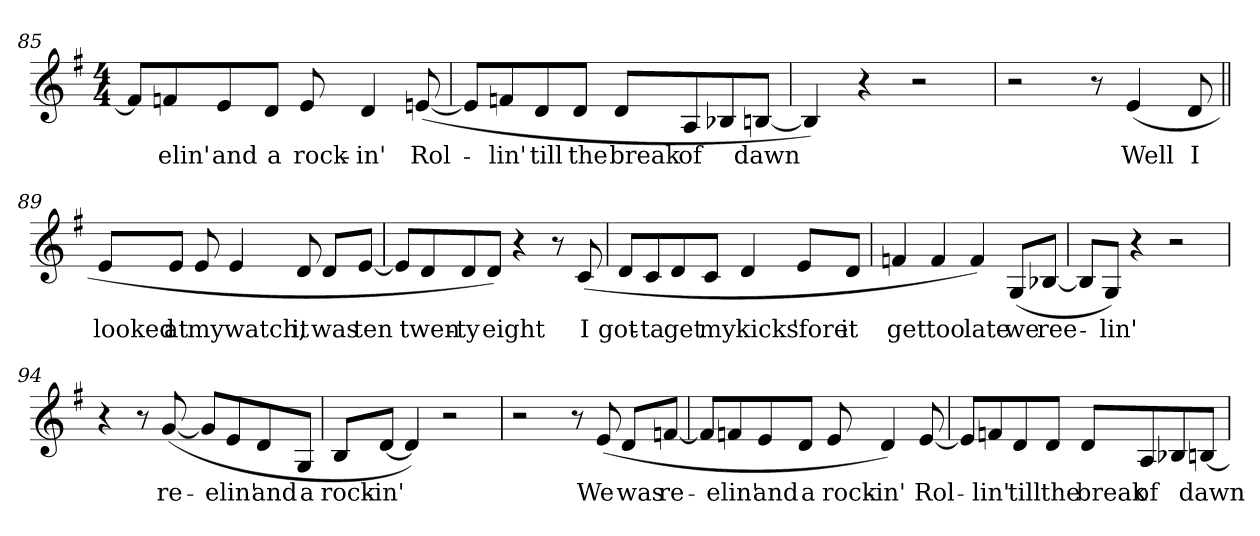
**kern	**text
*part1	*part1
*staff1	*staff1
*clefG2	*
*k[f#]	*
*G:	*
*M4/4	*
=85	=85
8fi/L]	.
!	!LO:LY:b:color=#000000
8fni/	-elin'
!	!LO:LY:b:color=#000000
8ei/	and
!	!LO:LY:b:color=#000000
8di/J	a
!	!LO:LY:b:color=#000000
8ei/	rock-
!	!LO:LY:b:color=#000000
4di/	-in'
!	!LO:LY:b:color=#000000
([8eni/	Rol-
=86	=86
8ei/L]	.
!	!LO:LY:b:color=#000000
8fni/	-lin'
!	!LO:LY:b:color=#000000
8di/	till
!	!LO:LY:b:color=#000000
8di/J	the
!	!LO:LY:b:color=#000000
8di/L	break
!	!LO:LY:b:color=#000000
8Ai/	of
8B-Xi/	.
!	!LO:LY:b:color=#000000
[8Bni/J	dawn
!!LO:PB:g=z
=87	=87
4Bi/])	.
4r	.
2r	.
=88	=88
2r	.
8r	.
!	!LO:LY:b:color=#000000
(4ei/	Well
!	!LO:LY:b:color=#000000
8di/	I
=89||	=89||
!	!LO:LY:b:color=#000000
8ei/L	looked
!	!LO:LY:b:color=#000000
8ei/J	at
!	!LO:LY:b:color=#000000
8ei/	my
!	!LO:LY:b:color=#000000
4ei/	watch,
!	!LO:LY:b:color=#000000
8di/	it
!	!LO:LY:b:color=#000000
8di/L	was
!	!LO:LY:b:color=#000000
[8ei/J	ten
=90	=90
8ei/L]	.
!	!LO:LY:b:color=#000000
8di/	twen-
!	!LO:LY:b:color=#000000
8di/	-ty
!	!LO:LY:b:color=#000000
8di/J)	eight
4r	.
8r	.
!	!LO:LY:b:color=#000000
(8ci/	I
!!LO:LB:g=z
=91	=91
!	!LO:LY:b:color=#000000
8di/L	got-
!	!LO:LY:b:color=#000000
8ci/	-ta
!	!LO:LY:b:color=#000000
8di/	get
!	!LO:LY:b:color=#000000
8ci/J	my
!	!LO:LY:b:color=#000000
4di/	kicks
!	!LO:LY:b:color=#000000
8ei/L	'fore
!	!LO:LY:b:color=#000000
8di/J	it
=92	=92
!	!LO:LY:b:color=#000000
4fni/	get
!	!LO:LY:b:color=#000000
4fi/	too
!	!LO:LY:b:color=#000000
4fi/)	late
!	!LO:LY:b:color=#000000
(8Gi/L	we
!	!LO:LY:b:color=#000000
[8B-Xi/J	ree-
=93	=93
8B-i/L]	.
!	!LO:LY:b:color=#000000
8Gi/J)	-lin'
4r	.
2r	.
=94	=94
4r	.
8r	.
!	!LO:LY:b:color=#000000
([8gi/	re-
8gi/L]	.
!	!LO:LY:b:color=#000000
8ei/	-elin'
!	!LO:LY:b:color=#000000
8di/	and
!	!LO:LY:b:color=#000000
8Gi/J	a
!!LO:LB:g=z
=95	=95
!	!LO:LY:b:color=#000000
8Bi/L	rock-
!	!LO:LY:b:color=#000000
[8di/J	-in'
4di/])	.
2r	.
=96	=96
2r	.
8r	.
!	!LO:LY:b:color=#000000
(8ei/	We
!	!LO:LY:b:color=#000000
8di/L	was
!	!LO:LY:b:color=#000000
[8fni/J	re-
=97	=97
8fi/L]	.
!	!LO:LY:b:color=#000000
8fni/	-elin'
!	!LO:LY:b:color=#000000
8ei/	and
!	!LO:LY:b:color=#000000
8di/J	a
!	!LO:LY:b:color=#000000
8ei/	rock-
!	!LO:LY:b:color=#000000
4di/)	-in'
!	!LO:LY:b:color=#000000
[8ei/	Rol-
=98	=98
8ei/L]	.
!	!LO:LY:b:color=#000000
8fni/	-lin'
!	!LO:LY:b:color=#000000
8di/	till
!	!LO:LY:b:color=#000000
8di/J	the
!	!LO:LY:b:color=#000000
8di/L	break
!	!LO:LY:b:color=#000000
8Ai/	of
8B-Xi/	.
!	!LO:LY:b:color=#000000
[8Bni/J	dawn
=	=
*-	*-
